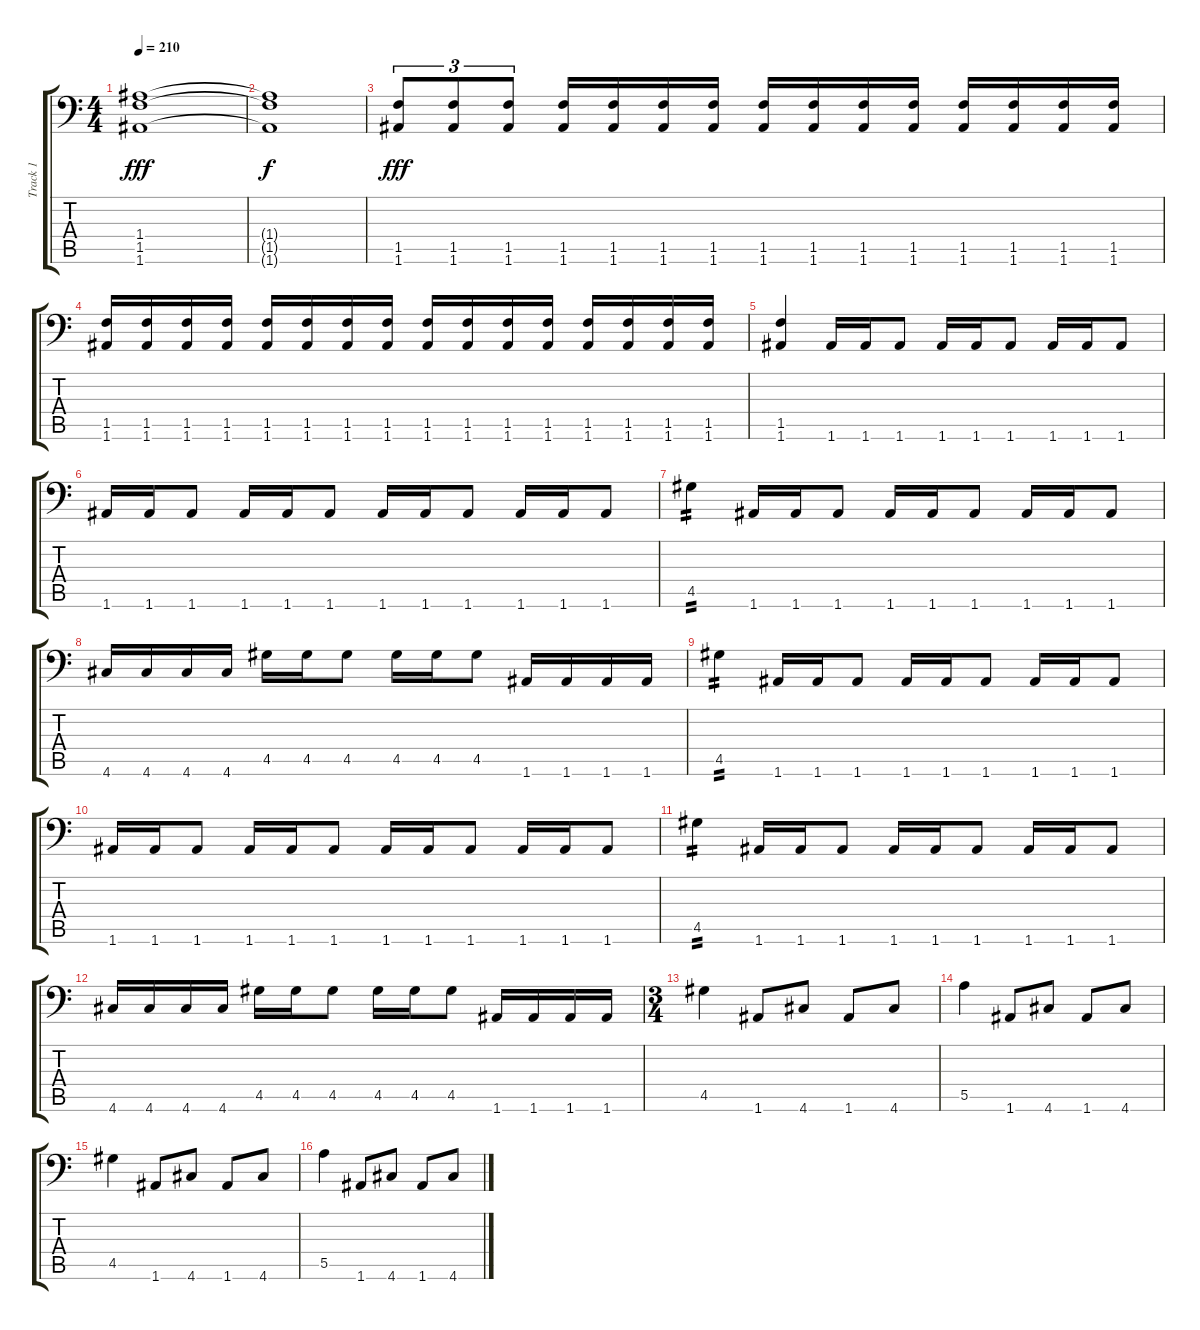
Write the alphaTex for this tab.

\track ("Track 1" "Track 1") {instrument distortionguitar}
\staff {score tabs}
\tuning (B3 Gb3 D3 A2 E2 A1) {hide}
\ts (4 4)
\tempo 210
\clef f4
\ks c
(1.4 1.5 1.6).1{dy fff instrument distortionguitar} |
(1.4{t} 1.5{t} 1.6{t}).1{dy f} |
(1.5 1.6).8{tu (3 2) dy fff} (1.5 1.6).8{tu (3 2)} (1.5 1.6).8{tu (3 2)} (1.5 1.6).16 (1.5 1.6).16 (1.5 1.6).16 (1.5 1.6).16 (1.5 1.6).16 (1.5 1.6).16 (1.5 1.6).16 (1.5 1.6).16 (1.5 1.6).16 (1.5 1.6).16 (1.5 1.6).16 (1.5 1.6).16 |
(1.5 1.6).16 (1.5 1.6).16 (1.5 1.6).16 (1.5 1.6).16 (1.5 1.6).16 (1.5 1.6).16 (1.5 1.6).16 (1.5 1.6).16 (1.5 1.6).16 (1.5 1.6).16 (1.5 1.6).16 (1.5 1.6).16 (1.5 1.6).16 (1.5 1.6).16 (1.5 1.6).16 (1.5 1.6).16 |
(1.5 1.6).4 1.6.16 1.6.16 1.6.8 1.6.16 1.6.16 1.6.8 1.6.16 1.6.16 1.6.8 |
1.6.16 1.6.16 1.6.8 1.6.16 1.6.16 1.6.8 1.6.16 1.6.16 1.6.8 1.6.16 1.6.16 1.6.8 |
4.5.4{tp 2} 1.6.16 1.6.16 1.6.8 1.6.16 1.6.16 1.6.8 1.6.16 1.6.16 1.6.8 |
4.6.16 4.6.16 4.6.16 4.6.16 4.5.16 4.5.16 4.5.8 4.5.16 4.5.16 4.5.8 1.6.16 1.6.16 1.6.16 1.6.16 |
4.5.4{tp 2} 1.6.16 1.6.16 1.6.8 1.6.16 1.6.16 1.6.8 1.6.16 1.6.16 1.6.8 |
1.6.16 1.6.16 1.6.8 1.6.16 1.6.16 1.6.8 1.6.16 1.6.16 1.6.8 1.6.16 1.6.16 1.6.8 |
4.5.4{tp 2} 1.6.16 1.6.16 1.6.8 1.6.16 1.6.16 1.6.8 1.6.16 1.6.16 1.6.8 |
4.6.16 4.6.16 4.6.16 4.6.16 4.5.16 4.5.16 4.5.8 4.5.16 4.5.16 4.5.8 1.6.16 1.6.16 1.6.16 1.6.16 |
\ts (3 4)
4.5.4 1.6.8 4.6.8 1.6.8 4.6.8 |
5.5.4 1.6.8 4.6.8 1.6.8 4.6.8 |
4.5.4 1.6.8 4.6.8 1.6.8 4.6.8 |
5.5.4 1.6.8 4.6.8 1.6.8 4.6.8
